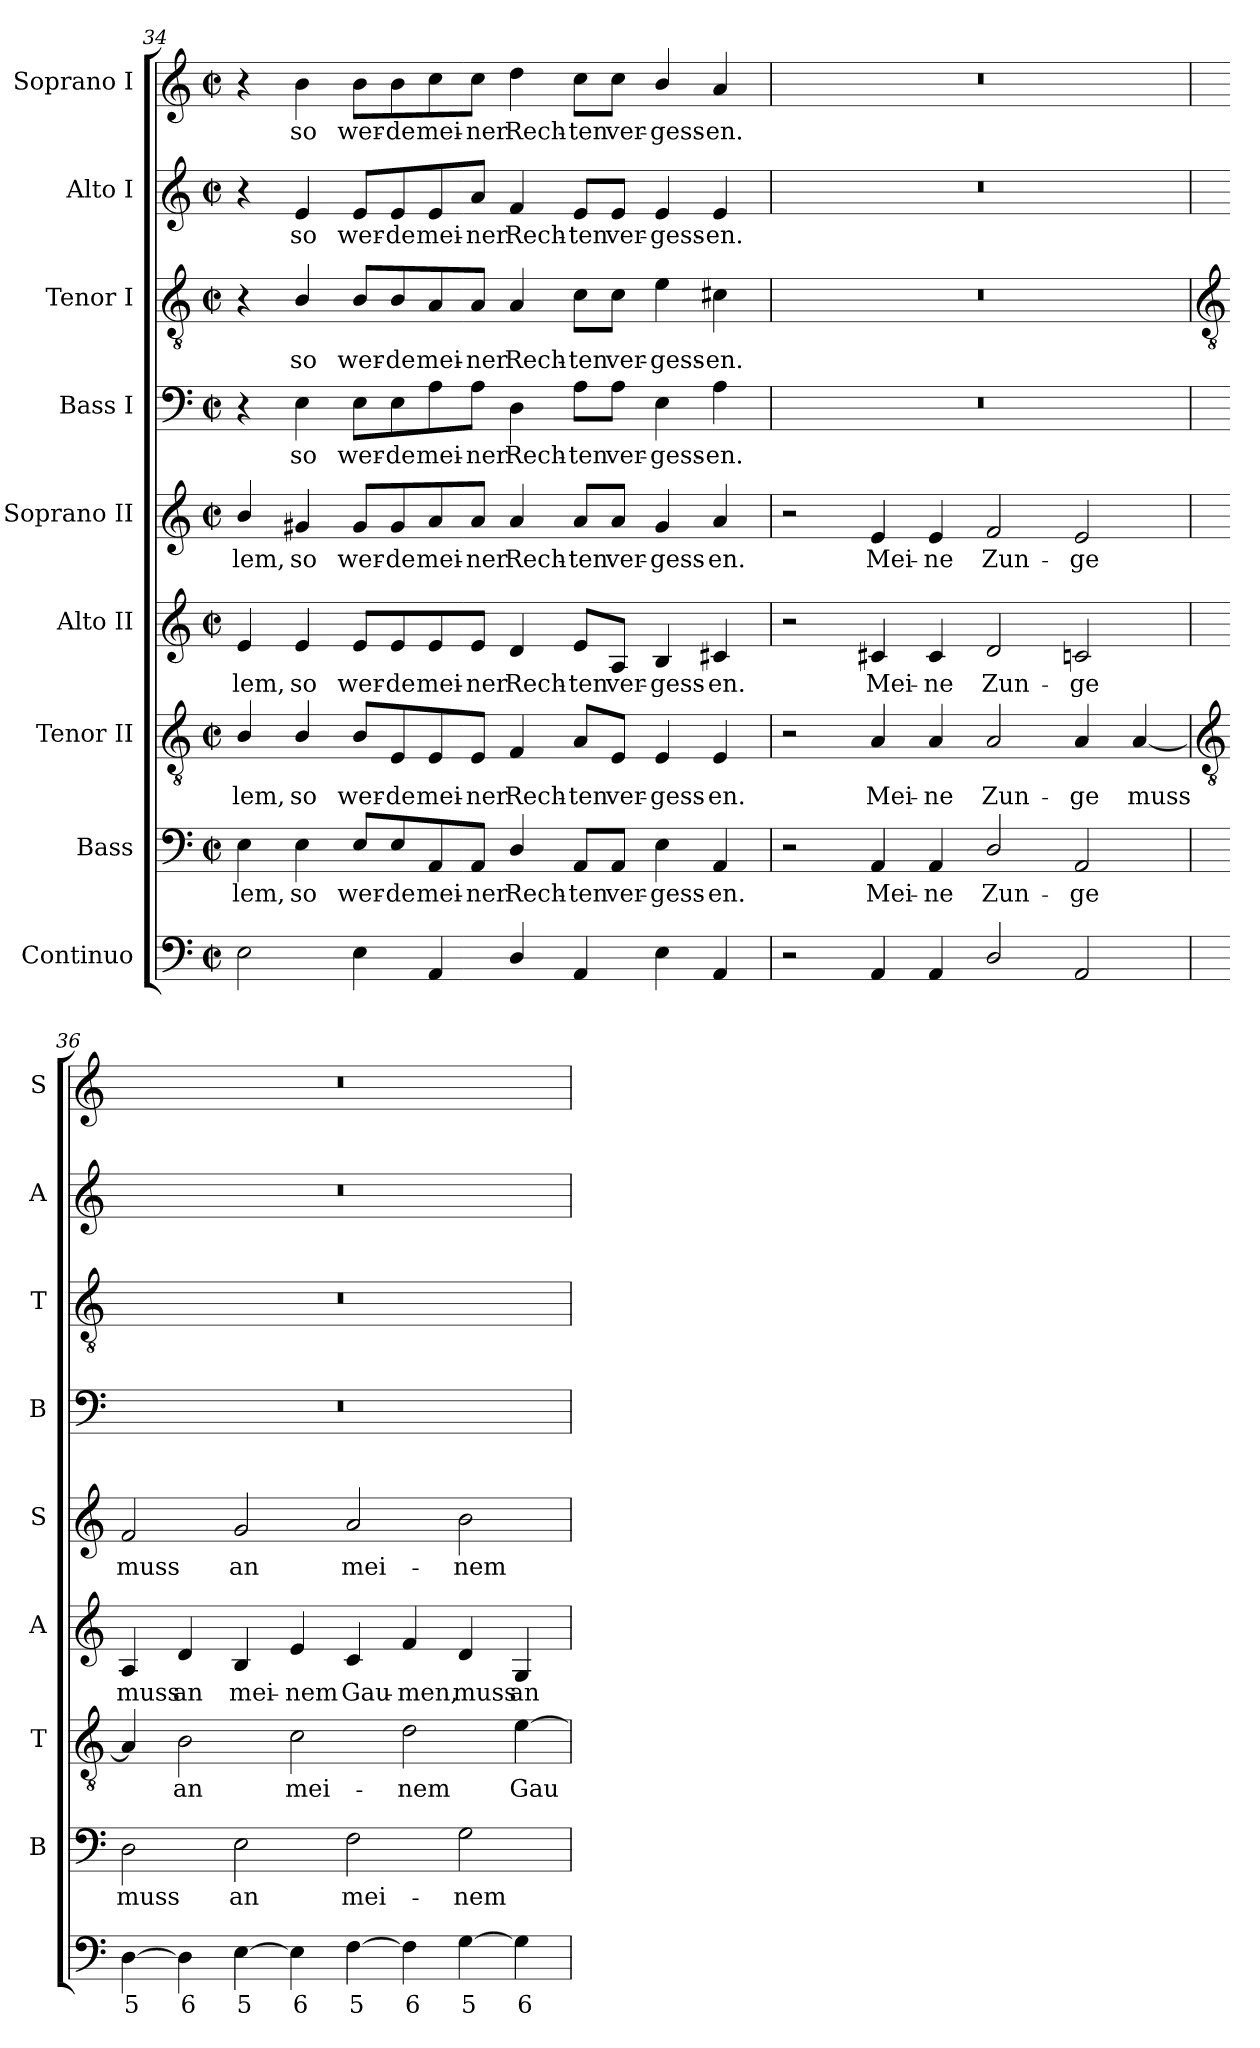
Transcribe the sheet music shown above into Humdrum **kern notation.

**kern	**text	**kern	**text	**kern	**text	**kern	**text	**kern	**text	**kern	**text	**kern	**text	**kern	**text	**kern	**text
*part9	*part9	*part8	*part8	*part7	*part7	*part6	*part6	*part5	*part5	*part4	*part4	*part3	*part3	*part2	*part2	*part1	*part1
*staff9	*staff9	*staff8	*staff8	*staff7	*staff7	*staff6	*staff6	*staff5	*staff5	*staff4	*staff4	*staff3	*staff3	*staff2	*staff2	*staff1	*staff1
*I"Continuo	*	*I"Bass	*	*I"Tenor II	*	*I"Alto II	*	*I"Soprano II	*	*I"Bass I	*	*I"Tenor I	*	*I"Alto I	*	*I"Soprano I	*
*	*	*I'B	*	*I'T	*	*I'A	*	*I'S	*	*I'B	*	*I'T	*	*I'A	*	*I'S	*
*clefF4	*	*clefF4	*	*clefGv2	*	*clefG2	*	*clefG2	*	*clefF4	*	*clefGv2	*	*clefG2	*	*clefG2	*
*k[]	*	*k[]	*	*k[]	*	*k[]	*	*k[]	*	*k[]	*	*k[]	*	*k[]	*	*k[]	*
*C:	*	*C:	*	*C:	*	*C:	*	*C:	*	*C:	*	*C:	*	*C:	*	*C:	*
*M4/2	*	*M4/2	*	*M4/2	*	*M4/2	*	*M4/2	*	*M4/2	*	*M4/2	*	*M4/2	*	*M4/2	*
*met(c|)	*	*met(c|)	*	*met(c|)	*	*met(c|)	*	*met(c|)	*	*met(c|)	*	*met(c|)	*	*met(c|)	*	*met(c|)	*
=34	=34	=34	=34	=34	=34	=34	=34	=34	=34	=34	=34	=34	=34	=34	=34	=34	=34
!	!	!	!LO:LY:b	!	!LO:LY:b	!	!LO:LY:b	!	!LO:LY:b	!	!	!	!	!	!	!	!
2E	.	4E	-lem,	4B/	-lem,	4e	-lem,	4b/	-lem,	4r	.	4r	.	4r	.	4r	.
!	!	!	!LO:LY:b	!	!LO:LY:b	!	!LO:LY:b	!	!LO:LY:b	!	!LO:LY:b	!	!LO:LY:b	!	!LO:LY:b	!	!LO:LY:b
.	.	4E	so	4B/	so	4e	so	4g#X	so	4E	so	4B/	so	4e	so	4b	so
!	!	!	!LO:LY:b	!	!LO:LY:b	!	!LO:LY:b	!	!LO:LY:b	!	!LO:LY:b	!	!LO:LY:b	!	!LO:LY:b	!	!LO:LY:b
4E	.	8E/L	wer-	8B/L	wer-	8e/L	wer-	8g#/L	wer-	8E\L	wer-	8B/L	wer-	8e/L	wer-	8b\L	wer-
!	!	!	!LO:LY:b	!	!LO:LY:b	!	!LO:LY:b	!	!LO:LY:b	!	!LO:LY:b	!	!LO:LY:b	!	!LO:LY:b	!	!LO:LY:b
.	.	8E/	-de	8E/	-de	8e/	-de	8g#/	-de	8E\	-de	8B/	-de	8e/	-de	8b\	-de
!	!	!	!LO:LY:b	!	!LO:LY:b	!	!LO:LY:b	!	!LO:LY:b	!	!LO:LY:b	!	!LO:LY:b	!	!LO:LY:b	!	!LO:LY:b
4AA	.	8AA/	mei-	8E/	mei-	8e/	mei-	8a/	mei-	8A\	mei-	8A/	mei-	8e/	mei-	8cc\	mei-
!	!	!	!LO:LY:b	!	!LO:LY:b	!	!LO:LY:b	!	!LO:LY:b	!	!LO:LY:b	!	!LO:LY:b	!	!LO:LY:b	!	!LO:LY:b
.	.	8AA/J	-ner	8E/J	-ner	8e/J	-ner	8a/J	-ner	8A\J	-ner	8A/J	-ner	8a/J	-ner	8cc\J	-ner
!	!	!	!LO:LY:b	!	!LO:LY:b	!	!LO:LY:b	!	!LO:LY:b	!	!LO:LY:b	!	!LO:LY:b	!	!LO:LY:b	!	!LO:LY:b
4D/	.	4D/	Rech-	4F	Rech-	4d	Rech-	4a	Rech-	4D	Rech-	4A	Rech-	4f	Rech-	4dd	Rech-
!	!	!	!LO:LY:b	!	!LO:LY:b	!	!LO:LY:b	!	!LO:LY:b	!	!LO:LY:b	!	!LO:LY:b	!	!LO:LY:b	!	!LO:LY:b
4AA	.	8AA/L	-ten	8A/L	-ten	8e/L	-ten	8a/L	-ten	8A\L	-ten	8c\L	-ten	8e/L	-ten	8cc\L	-ten
!	!	!	!LO:LY:b	!	!LO:LY:b	!	!LO:LY:b	!	!LO:LY:b	!	!LO:LY:b	!	!LO:LY:b	!	!LO:LY:b	!	!LO:LY:b
.	.	8AA/J	ver-	8E/J	ver-	8A/J	ver-	8a/J	ver-	8A\J	ver-	8c\J	ver-	8e/J	ver-	8cc\J	ver-
!	!	!	!LO:LY:b	!	!LO:LY:b	!	!LO:LY:b	!	!LO:LY:b	!	!LO:LY:b	!	!LO:LY:b	!	!LO:LY:b	!	!LO:LY:b
4E	.	4E	-gess-	4E	-gess-	4B	-gess-	4g#	-gess-	4E	-gess-	4e	-gess-	4e	-gess-	4b/	-gess-
!	!	!	!LO:LY:b	!	!LO:LY:b	!	!LO:LY:b	!	!LO:LY:b	!	!LO:LY:b	!	!LO:LY:b	!	!LO:LY:b	!	!LO:LY:b
4AA	.	4AA	-en.	4E	-en.	4c#X	-en.	4a	-en.	4A	-en.	4c#X	-en.	4e	-en.	4a	-en.
=35	=35	=35	=35	=35	=35	=35	=35	=35	=35	=35	=35	=35	=35	=35	=35	=35	=35
2r	.	2r	.	2r	.	2r	.	2r	.	0r	.	0r	.	0r	.	0r	.
!	!	!	!LO:LY:b	!	!LO:LY:b	!	!LO:LY:b	!	!LO:LY:b	!	!	!	!	!	!	!	!
4AA	.	4AA	Mei-	4A	Mei-	4c#X	Mei-	4e	Mei-	.	.	.	.	.	.	.	.
!	!	!	!LO:LY:b	!	!LO:LY:b	!	!LO:LY:b	!	!LO:LY:b	!	!	!	!	!	!	!	!
4AA	.	4AA	-ne	4A	-ne	4c#	-ne	4e	-ne	.	.	.	.	.	.	.	.
!	!	!	!LO:LY:b	!	!LO:LY:b	!	!LO:LY:b	!	!LO:LY:b	!	!	!	!	!	!	!	!
2D/	.	2D/	Zun-	2A	Zun-	2d	Zun-	2f	Zun-	.	.	.	.	.	.	.	.
!	!	!	!LO:LY:b	!	!LO:LY:b	!	!LO:LY:b	!	!LO:LY:b	!	!	!	!	!	!	!	!
2AA	.	2AA	-ge	4A	-ge	2cn	-ge	2e	-ge	.	.	.	.	.	.	.	.
!	!	!	!	!	!LO:LY:b	!	!	!	!	!	!	!	!	!	!	!	!
.	.	.	.	[4A	muss	.	.	.	.	.	.	.	.	.	.	.	.
!!LO:LB:g=z
=36	=36	=36	=36	=36	=36	=36	=36	=36	=36	=36	=36	=36	=36	=36	=36	=36	=36
*	*	*	*	*clefGv2	*	*	*	*	*	*	*	*clefGv2	*	*	*	*	*
!	!LO:LY:b	!	!LO:LY:b	!	!	!	!LO:LY:b	!	!LO:LY:b	!	!	!	!	!	!	!	!
[4D	5	2D	muss	4A]	.	4A	muss	2f	muss	0r	.	0r	.	0r	.	0r	.
!	!LO:LY:b	!	!	!	!LO:LY:b	!	!LO:LY:b	!	!	!	!	!	!	!	!	!	!
4D]	6	.	.	2B	an	4d	an	.	.	.	.	.	.	.	.	.	.
!	!LO:LY:b	!	!LO:LY:b	!	!	!	!LO:LY:b	!	!LO:LY:b	!	!	!	!	!	!	!	!
[4E	5	2E	an	.	.	4B	mei-	2g	an	.	.	.	.	.	.	.	.
!	!LO:LY:b	!	!	!	!LO:LY:b	!	!LO:LY:b	!	!	!	!	!	!	!	!	!	!
4E]	6	.	.	2c	mei-	4e	-nem	.	.	.	.	.	.	.	.	.	.
!	!LO:LY:b	!	!LO:LY:b	!	!	!	!LO:LY:b	!	!LO:LY:b	!	!	!	!	!	!	!	!
[4F	5	2F	mei-	.	.	4c	Gau-	2a	mei-	.	.	.	.	.	.	.	.
!	!LO:LY:b	!	!	!	!LO:LY:b	!	!LO:LY:b	!	!	!	!	!	!	!	!	!	!
4F]	6	.	.	2d	-nem	4f	-men,	.	.	.	.	.	.	.	.	.	.
!	!LO:LY:b	!	!LO:LY:b	!	!	!	!LO:LY:b	!	!LO:LY:b	!	!	!	!	!	!	!	!
[4G	5	2G	-nem	.	.	4d	muss	2b	-nem	.	.	.	.	.	.	.	.
!	!LO:LY:b	!	!	!	!LO:LY:b	!	!LO:LY:b	!	!	!	!	!	!	!	!	!	!
4G]	6	.	.	[4e	Gau-	4G	an	.	.	.	.	.	.	.	.	.	.
=	=	=	=	=	=	=	=	=	=	=	=	=	=	=	=	=	=
*-	*-	*-	*-	*-	*-	*-	*-	*-	*-	*-	*-	*-	*-	*-	*-	*-	*-
